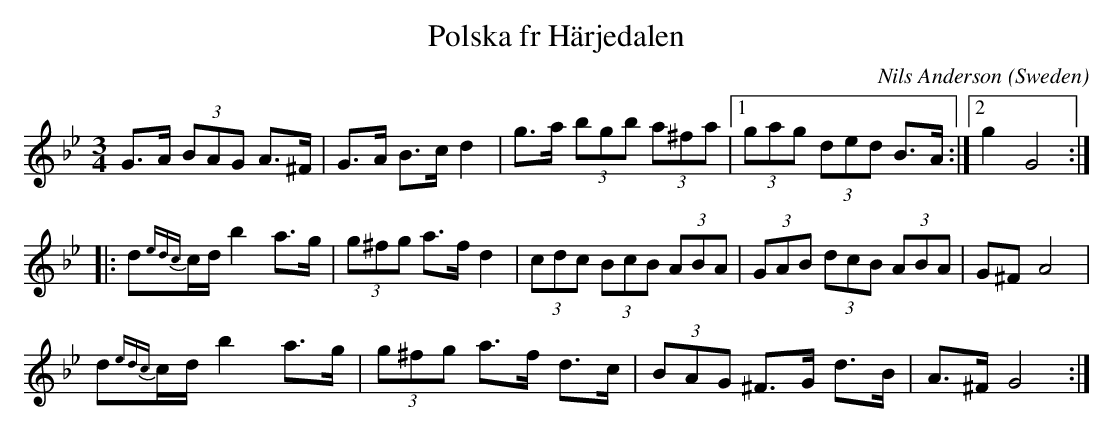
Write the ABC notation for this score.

X:1
T:Polska fr H\"arjedalen
O:Sweden
M:3/4
C:Nils Anderson
K:Gm
G>A (3BAG A>^F|G>A B>c d2|g>a (3bgb (3a^fa\
|1  (3gag (3ded B>A :|2 g2 G4 ::
d{edc}c/d/ b2 a>g|(3g^fg a>f d2|\
(3cdc (3BcB (3ABA|(3GAB (3dcB (3ABA|G^F A4|
d{edc}c/d/ b2 a>g|(3g^fg a>f d>c|\
(3BAG ^F>G d>B|A>^F G4:|
